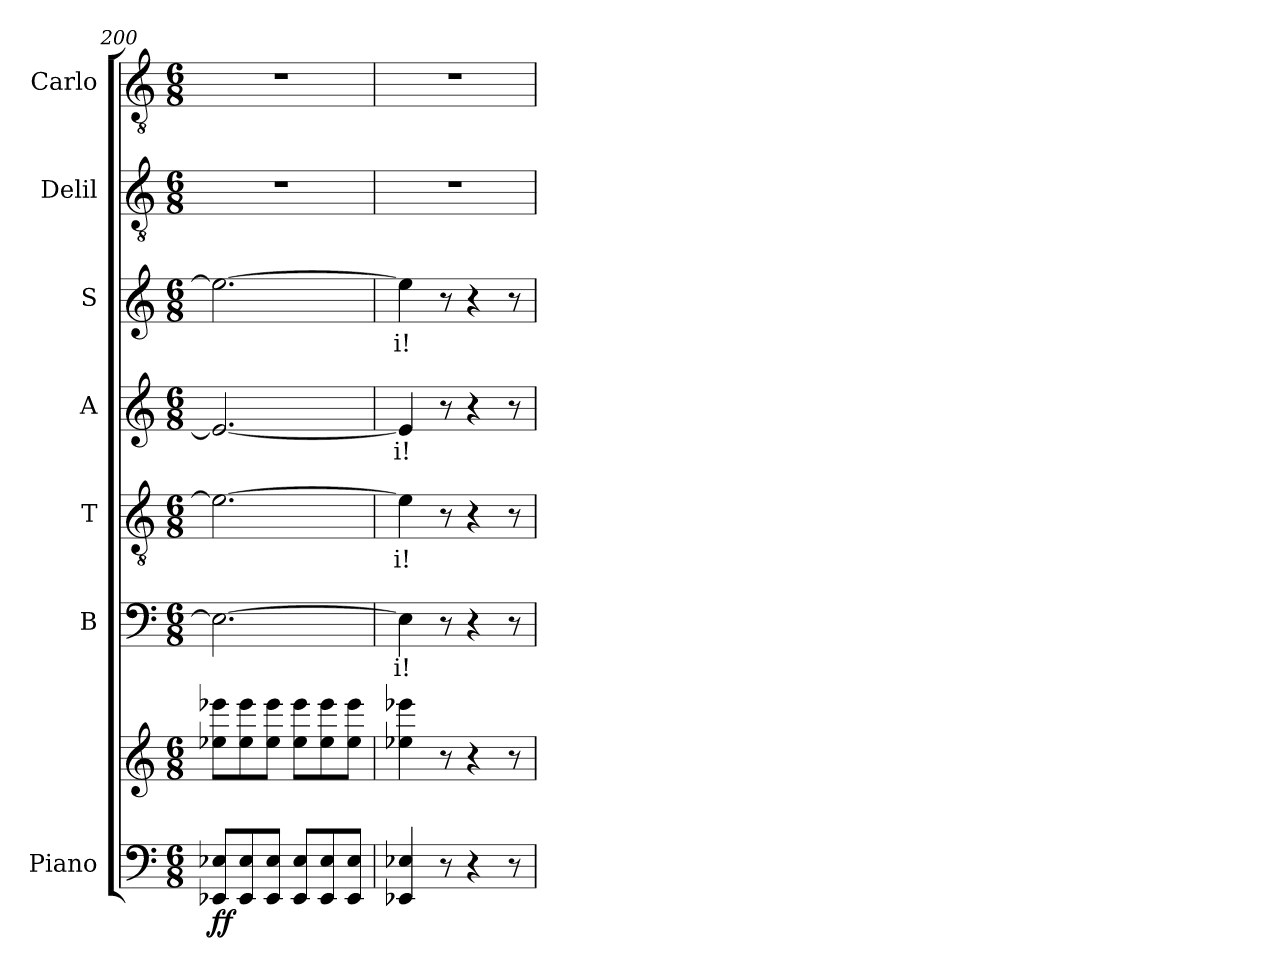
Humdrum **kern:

**kern	**kern	**dynam	**kern	**text	**kern	**text	**kern	**text	**kern	**text	**kern	**kern
*part7	*part7	*part7	*part6	*part6	*part5	*part5	*part4	*part4	*part3	*part3	*part2	*part1
*staff8	*staff7	*staff7/8	*staff6	*staff6	*staff5	*staff5	*staff4	*staff4	*staff3	*staff3	*staff2	*staff1
*I"Piano	*	*	*I"B	*	*I"T	*	*I"A	*	*I"S	*	*I"Delil	*I"Carlo
*I'Pno	*	*	*I'B	*	*I'T	*	*I'A	*	*I'S	*	*	*
*clefF4	*clefG2	*	*clefF4	*	*clefGv2	*	*clefG2	*	*clefG2	*	*clefGv2	*clefGv2
*k[]	*k[]	*	*k[]	*	*k[]	*	*k[]	*	*k[]	*	*k[]	*k[]
*M6/8	*M6/8	*	*M6/8	*	*M6/8	*	*M6/8	*	*M6/8	*	*M6/8	*M6/8
=200	=200	=200	=200	=200	=200	=200	=200	=200	=200	=200	=200	=200
!	!	!LO:DY:b=2	!	!	!	!	!	!	!	!	!	!
!	!	!LO:DY:n=1:b	!	!	!	!	!	!	!	!	!	!
8EE-X/ 8E-X/L	8ee-X\ 8eee-X\L	f f	2.E-\_	.	2.e-\_	.	2.e-/_	.	2.ee-\_	.	2.r	2.r
8EE-/ 8E-/	8ee-\ 8eee-\	.	.	.	.	.	.	.	.	.	.	.
8EE-/ 8E-/J	8ee-\ 8eee-\J	.	.	.	.	.	.	.	.	.	.	.
8EE-/ 8E-/L	8ee-\ 8eee-\L	.	.	.	.	.	.	.	.	.	.	.
8EE-/ 8E-/	8ee-\ 8eee-\	.	.	.	.	.	.	.	.	.	.	.
8EE-/ 8E-/J	8ee-\ 8eee-\J	.	.	.	.	.	.	.	.	.	.	.
=201	=201	=201	=201	=201	=201	=201	=201	=201	=201	=201	=201	=201
4EE-X/ 4E-X/	4ee-X\ 4eee-X\	.	4E-\]	-i!	4e-\]	-i!	4e-/]	-i!	4ee-\]	-i!	2.r	2.r
8r	8r	.	8r	.	8r	.	8r	.	8r	.	.	.
4r	4r	.	4r	.	4r	.	4r	.	4r	.	.	.
8r	8r	.	8r	.	8r	.	8r	.	8r	.	.	.
=	=	=	=	=	=	=	=	=	=	=	=	=
*-	*-	*-	*-	*-	*-	*-	*-	*-	*-	*-	*-	*-
